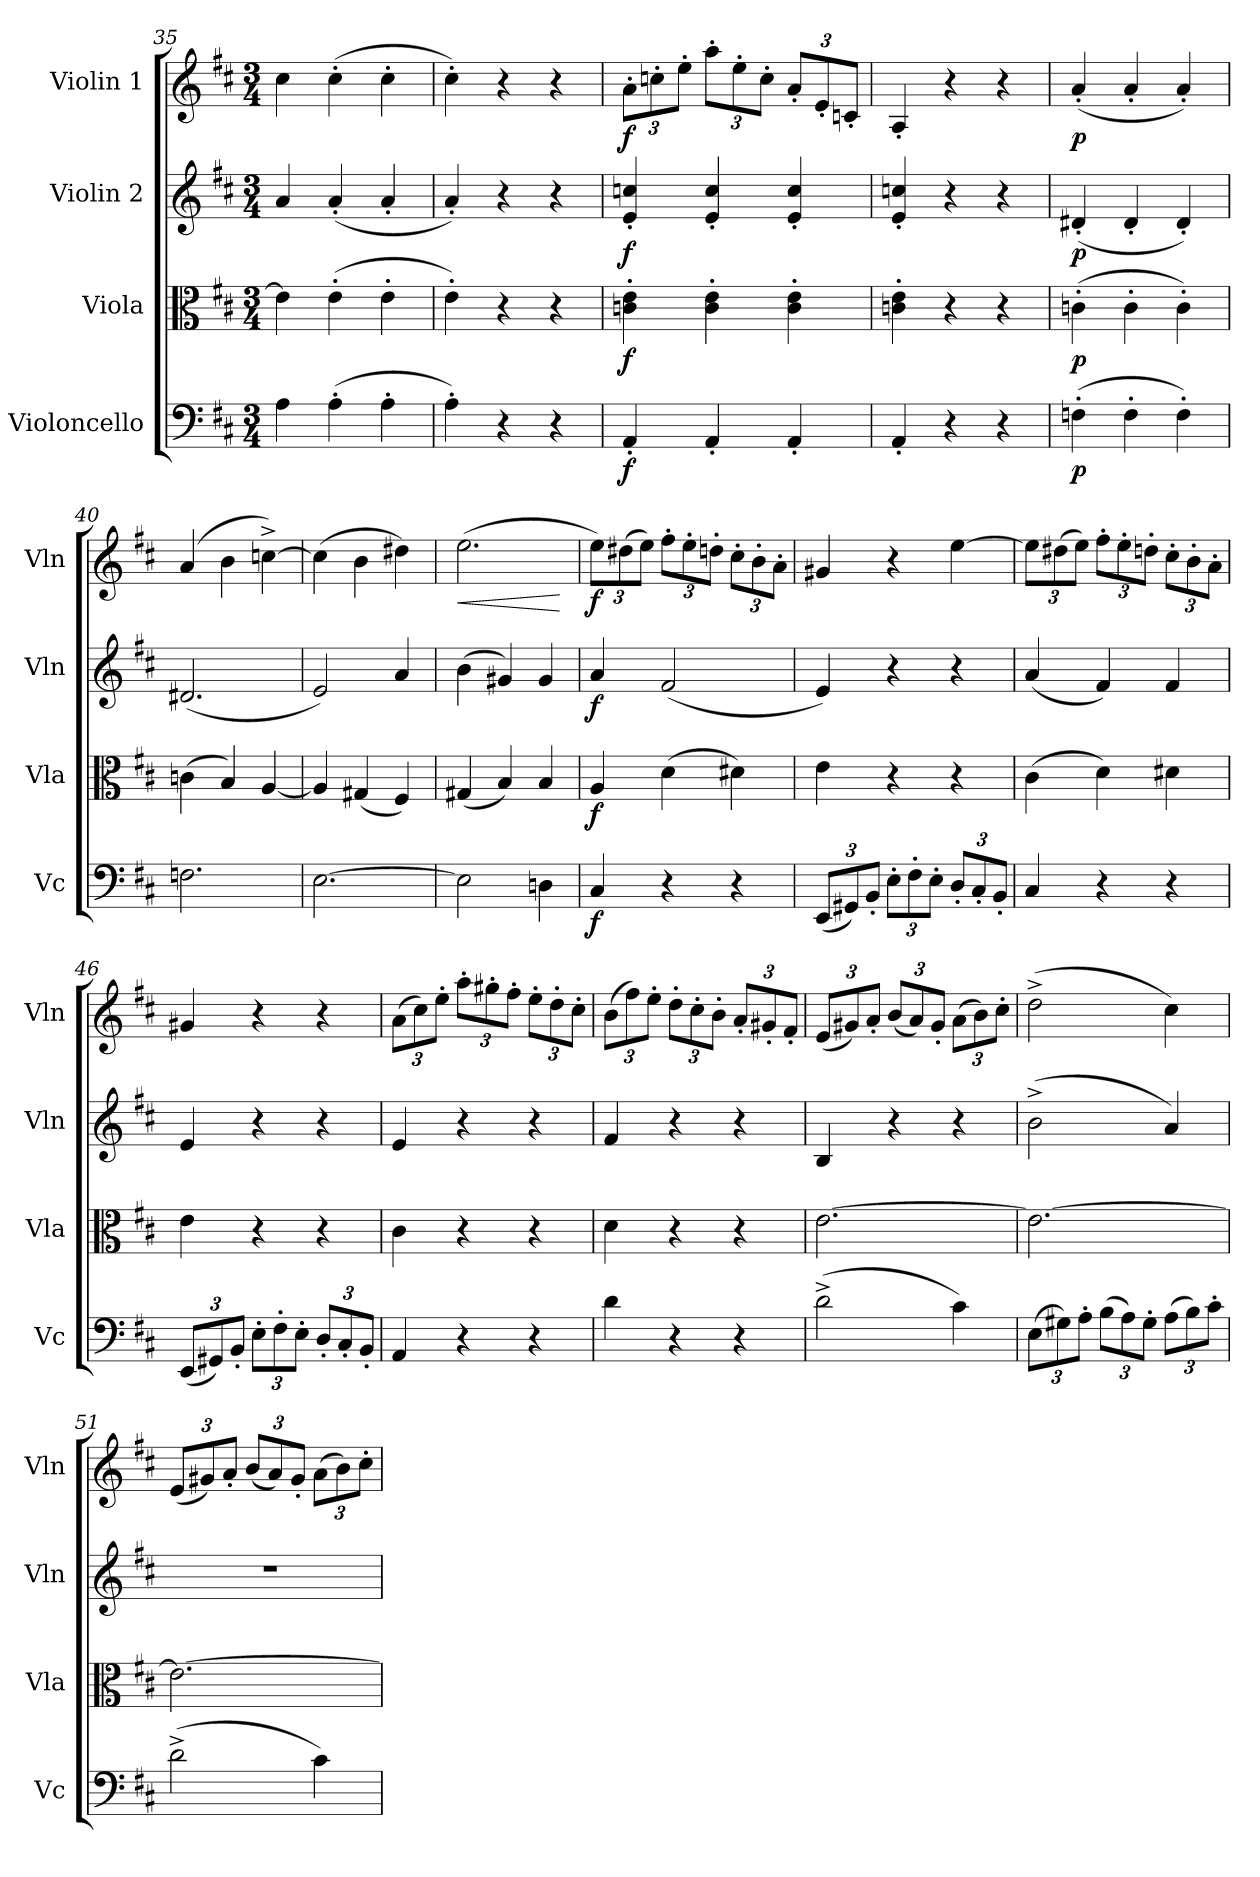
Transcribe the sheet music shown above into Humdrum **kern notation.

**kern	**dynam	**kern	**dynam	**kern	**dynam	**kern	**dynam
*part4	*part4	*part3	*part3	*part2	*part2	*part1	*part1
*staff4	*staff4	*staff3	*staff3	*staff2	*staff2	*staff1	*staff1
*I"Violoncello	*	*I"Viola	*	*I"Violin 2	*	*I"Violin 1	*
*I'Vc	*	*I'Vla	*	*I'Vln	*	*I'Vln	*
*clefF4	*	*clefC3	*	*clefG2	*	*clefG2	*
*k[f#c#]	*	*k[f#c#]	*	*k[f#c#]	*	*k[f#c#]	*
*M3/4	*	*M3/4	*	*M3/4	*	*M3/4	*
=35	=35	=35	=35	=35	=35	=35	=35
4A\	.	4e\]	.	4a/	.	4cc#\	.
(4A'\	.	(4e'\	.	(4a'/	.	(4cc#'\	.
4A'\	.	4e'\	.	4a'/	.	4cc#'\	.
=36	=36	=36	=36	=36	=36	=36	=36
4A'\)	.	4e'\)	.	4a'/)	.	4cc#'\)	.
4r	.	4r	.	4r	.	4r	.
4r	.	4r	.	4r	.	4r	.
!!LO:LB:g=z
=37	=37	=37	=37	=37	=37	=37	=37
*	*	*	*	*	*	*Xbrackettup	*
!	!LO:DY:b	!	!LO:DY:b	!	!LO:DY:b	!	!LO:DY:b
4AA'/	f	4cn\' 4e\'	f	4e/' 4ccn/'	f	12a'\L	f
.	.	.	.	.	.	12ccn'\	.
.	.	.	.	.	.	12ee'\J	.
4AA'/	.	4c\' 4e\'	.	4e/' 4cc/'	.	12aa'\L	.
.	.	.	.	.	.	12ee'\	.
.	.	.	.	.	.	12cc'\J	.
4AA'/	.	4c\' 4e\'	.	4e/' 4cc/'	.	12a'/L	.
.	.	.	.	.	.	12e'/	.
.	.	.	.	.	.	12cn'/J	.
=38	=38	=38	=38	=38	=38	=38	=38
4AA'/	.	4cn\' 4e\'	.	4e/' 4ccn/'	.	4A'/	.
4r	.	4r	.	4r	.	4r	.
4r	.	4r	.	4r	.	4r	.
=39	=39	=39	=39	=39	=39	=39	=39
!	!LO:DY:b	!	!LO:DY:b	!	!LO:DY:b	!	!LO:DY:b
(4Fn'\	p	(4cn'\	p	(4d#X'/	p	(4a'/	p
4F'\	.	4c'\	.	4d#'/	.	4a'/	.
4F'\)	.	4c'\)	.	4d#'/)	.	4a'/)	.
=40	=40	=40	=40	=40	=40	=40	=40
2.Fn\	.	(4cn\	.	(2.d#X/	.	(4a/	.
.	.	4B/)	.	.	.	4b\	.
.	.	[4A/	.	.	.	[4ccn^\)	.
=41	=41	=41	=41	=41	=41	=41	=41
[2.E\	.	4A/]	.	2e/)	.	(4ccn\]	.
.	.	(4G#X/	.	.	.	4b\	.
.	.	4F#/)	.	4a/	.	4dd#X\)	.
=42	=42	=42	=42	=42	=42	=42	=42
!	!	!	!	!	!	!	!LO:HP:b
2E\]	.	(4G#X/	.	(4b\	.	(2.ee\	<
.	.	4B/)	.	4g#X/)	.	.	.
4Dn\	.	4B/	.	4g#/	.	.	.
.	.	.	.	.	.	.	[
=43	=43	=43	=43	=43	=43	=43	=43
!	!LO:DY:b	!	!LO:DY:b	!	!LO:DY:b	!	!LO:DY:b
4C#/	f	4A/	f	4a/	f	12ee\L)	f
.	.	.	.	.	.	(12dd#X\	.
.	.	.	.	.	.	12ee\J)	.
4r	.	(4d\	.	(2f#/	.	12ff#'\L	.
.	.	.	.	.	.	12ee'\	.
.	.	.	.	.	.	12ddn'\J	.
4r	.	4d#X\)	.	.	.	12cc#'\L	.
.	.	.	.	.	.	12b'\	.
.	.	.	.	.	.	12a'\J	.
!!LO:PB:g=z
=44	=44	=44	=44	=44	=44	=44	=44
*Xbrackettup	*	*	*	*	*	*	*
(12EE/L	.	4e\	.	4e/)	.	4g#X/	.
12GG#X/)	.	.	.	.	.	.	.
12BB'/J	.	.	.	.	.	.	.
12E'\L	.	4r	.	4r	.	4r	.
12F#'\	.	.	.	.	.	.	.
12E'\J	.	.	.	.	.	.	.
12D'/L	.	4r	.	4r	.	[4ee\	.
12C#'/	.	.	.	.	.	.	.
12BB'/J	.	.	.	.	.	.	.
=45	=45	=45	=45	=45	=45	=45	=45
4C#/	.	(4c#\	.	(4a/	.	12ee\L]	.
.	.	.	.	.	.	(12dd#X\	.
.	.	.	.	.	.	12ee\J)	.
4r	.	4d\)	.	4f#/)	.	12ff#'\L	.
.	.	.	.	.	.	12ee'\	.
.	.	.	.	.	.	12ddn'\J	.
4r	.	4d#X\	.	4f#/	.	12cc#'\L	.
.	.	.	.	.	.	12b'\	.
.	.	.	.	.	.	12a'\J	.
=46	=46	=46	=46	=46	=46	=46	=46
(12EE/L	.	4e\	.	4e/	.	4g#X/	.
12GG#X/)	.	.	.	.	.	.	.
12BB'/J	.	.	.	.	.	.	.
12E'\L	.	4r	.	4r	.	4r	.
12F#'\	.	.	.	.	.	.	.
12E'\J	.	.	.	.	.	.	.
12D'/L	.	4r	.	4r	.	4r	.
12C#'/	.	.	.	.	.	.	.
12BB'/J	.	.	.	.	.	.	.
=47	=47	=47	=47	=47	=47	=47	=47
4AA/	.	4c#\	.	4e/	.	(12a\L	.
.	.	.	.	.	.	12cc#\)	.
.	.	.	.	.	.	12ee'\J	.
4r	.	4r	.	4r	.	12aa'\L	.
.	.	.	.	.	.	12gg#X'\	.
.	.	.	.	.	.	12ff#'\J	.
4r	.	4r	.	4r	.	12ee'\L	.
.	.	.	.	.	.	12dd'\	.
.	.	.	.	.	.	12cc#'\J	.
!!LO:LB:g=z
=48	=48	=48	=48	=48	=48	=48	=48
4d\	.	4d\	.	4f#/	.	(12b\L	.
.	.	.	.	.	.	12ff#\)	.
.	.	.	.	.	.	12ee'\J	.
4r	.	4r	.	4r	.	12dd'\L	.
.	.	.	.	.	.	12cc#'\	.
.	.	.	.	.	.	12b'\J	.
4r	.	4r	.	4r	.	12a'/L	.
.	.	.	.	.	.	12g#X'/	.
.	.	.	.	.	.	12f#'/J	.
!!LO:LB:g=z
=49	=49	=49	=49	=49	=49	=49	=49
(2d^\	.	[2.e\	.	4B/	.	(12e/L	.
.	.	.	.	.	.	12g#X/)	.
.	.	.	.	.	.	12a'/J	.
.	.	.	.	4r	.	(12b/L	.
.	.	.	.	.	.	12a/)	.
.	.	.	.	.	.	12g#'/J	.
4c#\)	.	.	.	4r	.	(12a\L	.
.	.	.	.	.	.	12b\)	.
.	.	.	.	.	.	12cc#'\J	.
=50	=50	=50	=50	=50	=50	=50	=50
(12E\L	.	2.e\_	.	(2b^\	.	(2dd^\	.
12G#X\)	.	.	.	.	.	.	.
12A'\J	.	.	.	.	.	.	.
(12B\L	.	.	.	.	.	.	.
12A\)	.	.	.	.	.	.	.
12G#'\J	.	.	.	.	.	.	.
(12A\L	.	.	.	4a/)	.	4cc#\)	.
12B\)	.	.	.	.	.	.	.
12c#'\J	.	.	.	.	.	.	.
=51	=51	=51	=51	=51	=51	=51	=51
(2d^\	.	2.e\_	.	2.r	.	(12e/L	.
.	.	.	.	.	.	12g#X/)	.
.	.	.	.	.	.	12a'/J	.
.	.	.	.	.	.	(12b/L	.
.	.	.	.	.	.	12a/)	.
.	.	.	.	.	.	12g#'/J	.
4c#\)	.	.	.	.	.	(12a\L	.
.	.	.	.	.	.	12b\)	.
.	.	.	.	.	.	12cc#'\J	.
=	=	=	=	=	=	=	=
*-	*-	*-	*-	*-	*-	*-	*-
